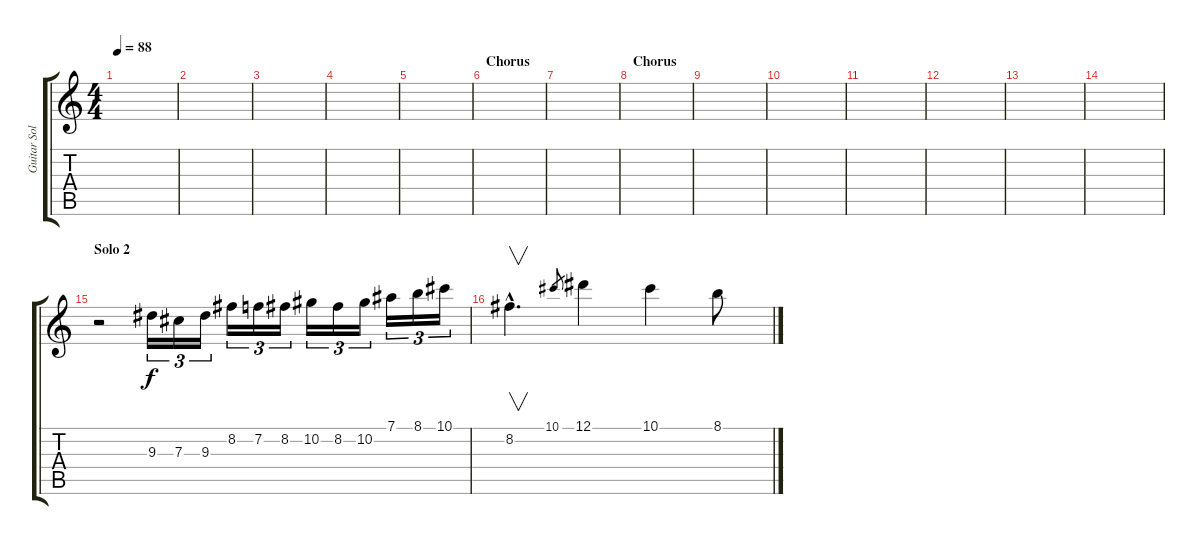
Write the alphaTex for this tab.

\track ("Guitar Solo" "Guitar Sol") {instrument acousticguitarsteel}
\staff {score tabs}
\tuning (Eb4 Bb3 Gb3 Db3 Ab2 Eb2) {hide}
\ts (4 4)
\tempo 88
\clef g2
\ks c
|
|
|
|
|
\section ("" "Chorus")
|
|
\section ("" "Chorus")
|
|
|
|
|
|
|
\section ("" "Solo 2")
r.2 9.3.16{tu (3 2)} 7.3.16{tu (3 2)} 9.3.16{tu (3 2)} 8.2.16{tu (3 2)} 7.2.16{tu (3 2)} 8.2.16{tu (3 2)} 10.2.16{tu (3 2)} 8.2.16{tu (3 2)} 10.2.16{tu (3 2)} 7.1.16{tu (3 2)} 8.1.16{tu (3 2)} 10.1.16{tu (3 2)} |
8.2{hac}.4{v d} 10.1.8{gr} 12.1.4 10.1.4 8.1.8
